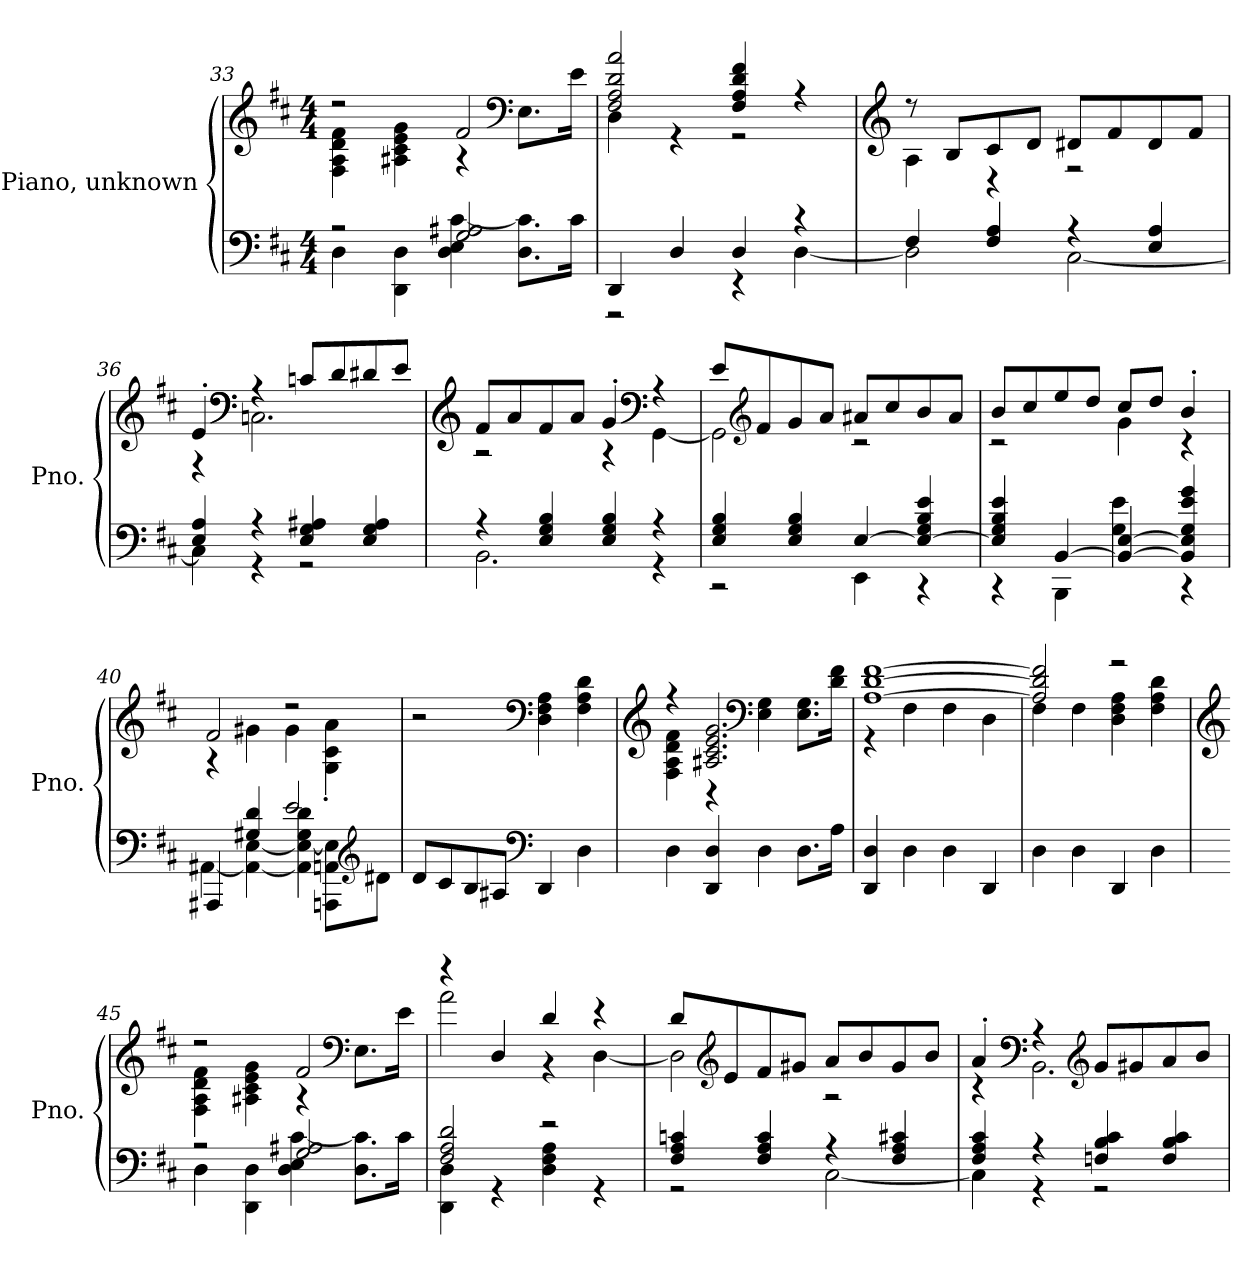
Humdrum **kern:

**kern	**kern
*part1	*part1
*staff2	*staff1
*I"Piano, unknown	*
*I'Pno.	*
*clefF4	*clefG2
*k[f#c#]	*k[f#c#]
*M4/4	*M4/4
=33	=33
*^	*^
2r	4D\	2r	4F#\ 4A\ 4d\ 4f#\
.	4DD\ 4D\	.	4A#X\ 4c#\ 4e\ 4g\
2G/ 2A#X/	4D\ 4E\ [4c#\	2f#/	4r
*	*	*clefF4	*
.	8.D\ 8.c#\]L	.	8.E\L
.	16c#\Jk	.	16e\Jk
=34	=34	=34	=34
4DD/	2r	2F#/ 2A/ 2d/ 2a/	4D\
4D/	.	.	4r
4D/	4r	4F#/ 4A/ 4d/ 4f#/	2r
4r	[4D\	4r	.
!!LO:PB:g=z	!!
=35	=35	=35	=35
*	*	*clefG2	*
4F#/	2D\]	8r	4A\
.	.	8B/L	.
4F#/ 4A/	.	8c#/	4r
.	.	8d/J	.
4r	[2C#\	8d#X/L	2r
.	.	8f#/	.
4E/ 4A/	.	8d#/	.
.	.	8f#/J	.
=36	=36	=36	=36
4E/ 4A/	4C#\]	4e'/	4r
*	*	*clefF4	*
4r	4r	4r	2.Cn\
4E/ 4G/ 4A#X/	2r	8cn/L	.
.	.	8d/	.
4E/ 4G/ 4A#/	.	8d#X/	.
.	.	8e/J	.
=37	=37	=37	=37
*	*	*clefG2	*
4r	2.BB\	8f#/L	2r
.	.	8a/	.
4E/ 4G/ 4B/	.	8f#/	.
.	.	8a/J	.
4E/ 4G/ 4B/	.	4g'/	4r
*	*	*clefF4	*
4r	4r	4r	[4GG\
=38	=38	=38	=38
4E/ 4G/ 4B/	2r	8e/L	2GG\]
*	*	*clefG2	*
.	.	8f#/	.
4E/ 4G/ 4B/	.	8g/	.
.	.	8a/J	.
[4E/	4EE\	8a#X/L	2r
.	.	8cc#/	.
4E/_ 4G/ 4B/ 4e/	4r	8b/	.
.	.	8a#/J	.
!!LO:LB:g=z	!!
=39	=39	=39	=39
4E/] 4G/ 4B/ 4e/	4r	8b/L	2r
.	.	8cc#/	.
[4BB/	4BBB\	8ee/	.
.	.	8dd/J	.
4BB/_ [4E/	4G\ 4e\	8cc#/L	4g\
.	.	8dd/J	.
4BB/] 4E/] 4G/ 4e/ 4g/	4r	4b'/	4r
=40	=40	=40	=40
4AAA#X/	[4AA#X\	2f#/	4r
4G#X/ 4d/	4AA#\_ [4E\	.	4g#X\
2e/	4AA#\] 4E\_ 4G#\ 4d\	2r	4g#\
.	8AAAn\ 8AAn\ 8E\]L	.	4G\' 4c#\' 4a\'
*clefG2	*	*	*
.	8d#X\J	.	.
*v	*v	*	*
*	*v	*v
=41	=41
8d/L	2r
8c#/	.
8B/	.
8A#X/J	.
*clefF4	*clefF4
4DD/	4D\ 4F#\ 4A\
4D\	4F#\ 4A\ 4d\
=42	=42
*	*clefG2
*	*^
4D\	4r	4F#\ 4A\ 4d\ 4f#\
4DD/ 4D/	2.A#X/ 2.c#/ 2.e/ 2.g/	4r
*	*clefF4	*
4D\	.	4E\ 4G\
8.D\L	.	8.E\ 8.G\L
16A\Jk	.	16d\ 16f#\Jk
!!LO:LB:g=z	!!
=43	=43	=43
4DD/ 4D/	[1A [1d [1f#	4r
4D\	.	4F#\
4D\	.	4F#\
4DD/	.	4D\
=44	=44	=44
4D\	2A/] 2d/] 2f#/]	4F#\
4D\	.	4F#\
4DD/	2r	4D\ 4F#\ 4A\
4D\	.	4F#\ 4A\ 4d\
=45	=45	=45
*	*clefG2	*
*^	*	*
2r	4D\	2r	4F#\ 4A\ 4d\ 4f#\
.	4DD\ 4D\	.	4A#X\ 4c#\ 4e\ 4g\
2G/ 2A#X/	4D\ 4E\ [4c#\	2f#/	4r
*	*	*clefF4	*
.	8.D\ 8.c#\]L	.	8.E\L
.	16c#\Jk	.	16e\Jk
=46	=46	=46	=46
2F#/ 2A/ 2d/	4DD\ 4D\	4r	2a\
.	4r	4D/	.
2r	4D\ 4F#\ 4A\	4d/	4r
.	4r	4r	[4D\
=47	=47	=47	=47
4F#/ 4A/ 4cn/	2r	8d/L	2D\]
*	*	*clefG2	*
.	.	8e/	.
4F#/ 4A/ 4c/	.	8f#/	.
.	.	8g#X/J	.
4r	[2C#\	8a/L	2r
.	.	8b/	.
4F#/ 4A/ 4c#X/	.	8g#/	.
.	.	8b/J	.
!!LO:LB:g=z	!!
=48	=48	=48	=48
4F#/ 4A/ 4c#/	4C#\]	4a'/	4r
*	*	*clefF4	*
4r	4r	4r	2.BB\
*	*	*clefG2	*
4Fn/ 4B/ 4c#/	2r	8g/L	.
.	.	8g#X/	.
4F/ 4B/ 4c#/	.	8a/	.
.	.	8b/J	.
*v	*v	*	*
*	*v	*v
=	=
*-	*-
